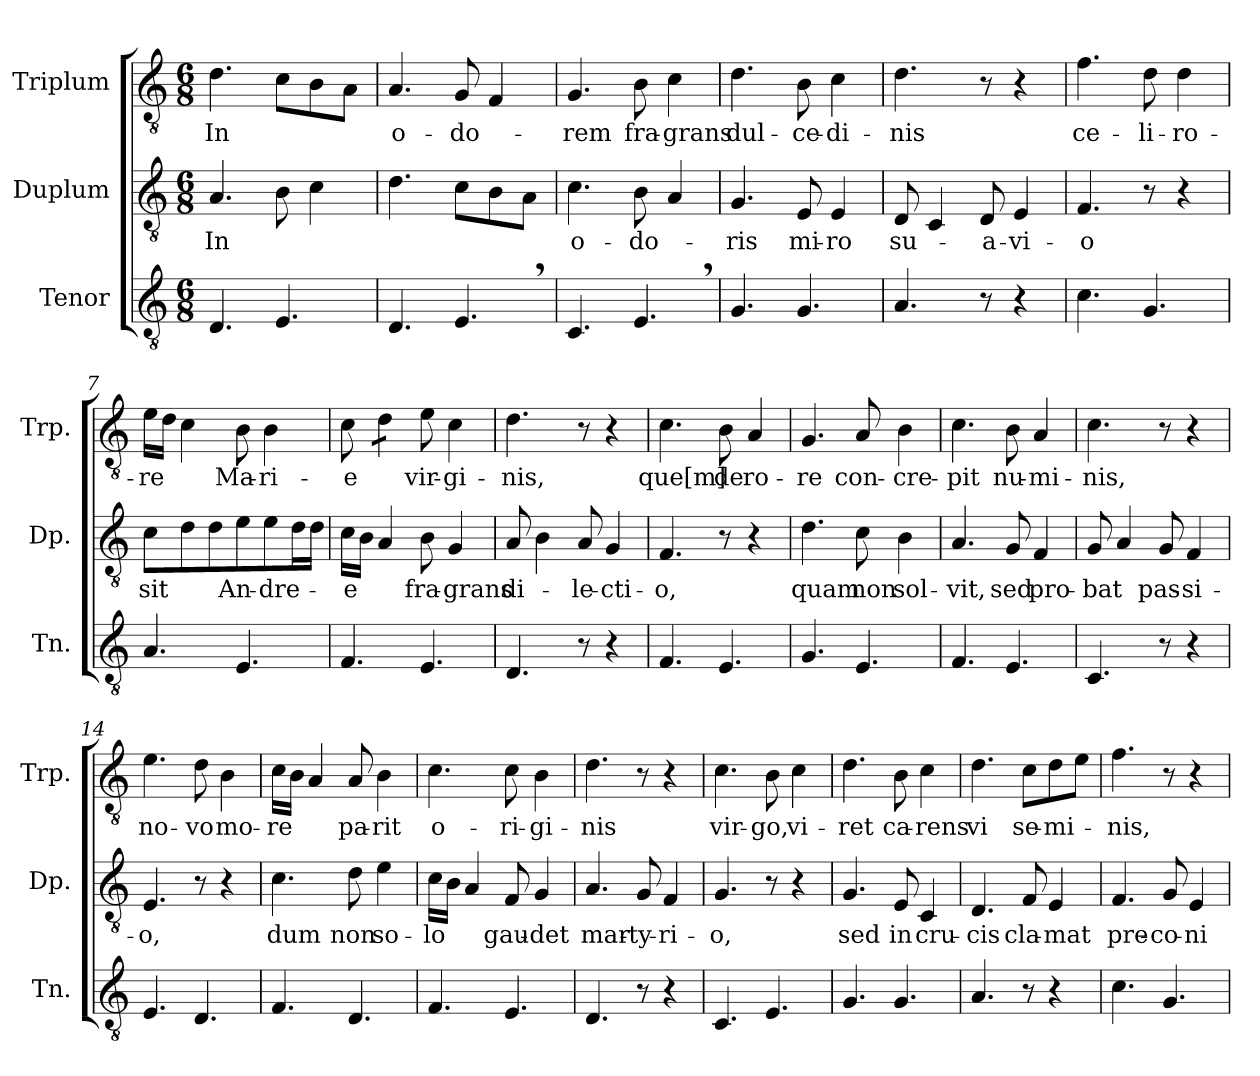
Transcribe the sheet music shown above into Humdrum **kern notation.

**kern	**kern	**text	**kern	**text
*part3	*part2	*part2	*part1	*part1
*staff3	*staff2	*staff2	*staff1	*staff1
*I"Tenor	*I"Duplum	*	*I"Triplum	*
*I'Tn.	*I'Dp.	*	*I'Trp.	*
*clefGv2	*clefGv2	*	*clefGv2	*
*k[]	*k[]	*	*k[]	*
*M6/8	*M6/8	*	*M6/8	*
=1	=1	=1	=1	=1
!	!	!LO:LY:b	!	!LO:LY:b
4.D/	4.A/	In	4.d\	In
4.E/	8B\	.	8c\L	.
.	4c\	.	8B\	.
.	.	.	8A\J	.
=2	=2	=2	=2	=2
!	!	!	!	!LO:LY:b
4.D/	4.d\	.	4.A/	o-
!	!	!	!	!LO:LY:b
4.E,/	8c\L	.	8G/	-do-
.	8B\	.	4F/	.
.	8A\J	.	.	.
=3	=3	=3	=3	=3
!	!	!LO:LY:b	!	!LO:LY:b
4.C/	4.c\	o-	4.G/	-rem
!	!	!LO:LY:b	!	!LO:LY:b
4.E,/	8B\	-do-	8B\	fra-
!	!	!	!	!LO:LY:b
.	4A/	.	4c\	-grans
=4	=4	=4	=4	=4
!	!	!LO:LY:b	!	!LO:LY:b
4.G/	4.G/	-ris	4.d\	dul-
!	!	!LO:LY:b	!	!LO:LY:b
4.G/	8E/	mi-	8B\	-ce-
!	!	!LO:LY:b	!	!LO:LY:b
.	4E/	-ro	4c\	-di-
=5	=5	=5	=5	=5
!	!	!LO:LY:b	!	!LO:LY:b
4.A/	8D/	su-	4.d\	-nis
.	4C/	.	.	.
!	!	!LO:LY:b	!	!
8r	8D/	-a-	8r	.
!	!	!LO:LY:b	!	!
4r	4E/	-vi-	4r	.
=6	=6	=6	=6	=6
!	!	!LO:LY:b	!	!LO:LY:b
4.c\	4.F/	-o	4.f\	ce-
!	!	!	!	!LO:LY:b
4.G/	8r	.	8d\	-li-
!	!	!	!	!LO:LY:b
.	4r	.	4d\	-ro-
=7	=7	=7	=7	=7
!	!	!LO:LY:b	!	!LO:LY:b
4.A/	8c\	sit	16e\LL	-re
.	.	.	16d\JJ	.
*	*tremolo	*	*	*
.	8d\L	.	4c\	.
.	8d\J	.	.	.
*	*Xtremolo	*	*	*
!	!	!LO:LY:b	!	!LO:LY:b
4.E/	8e\L	An-	8B\	Ma-
!	!	!LO:LY:b	!	!LO:LY:b
.	8e\	-dre-	4B\	-ri-
*	*tremolo	*	*	*
.	16d\	.	.	.
.	16d\JJ	.	.	.
*	*Xtremolo	*	*	*
!!LO:LB:g=z
=8	=8	=8	=8	=8
!	!	!LO:LY:b	!	!LO:LY:b
4.F/	16c\LL	-e	8c\	-e
.	16B\JJ	.	.	.
*	*	*	*tremolo	*
.	4A/	.	8d\L	.
.	.	.	8d\J	.
*	*	*	*Xtremolo	*
!	!	!LO:LY:b	!	!LO:LY:b
4.E/	8B\	fra-	8e\	vir-
!	!	!LO:LY:b	!	!LO:LY:b
.	4G/	-grans	4c\	-gi-
=9	=9	=9	=9	=9
!	!	!LO:LY:b	!	!LO:LY:b
4.D/	8A/	di-	4.d\	-nis,
.	4B\	.	.	.
!	!	!LO:LY:b	!	!
8r	8A/	-le-	8r	.
!	!	!LO:LY:b	!	!
4r	4G/	-cti-	4r	.
=10	=10	=10	=10	=10
!	!	!LO:LY:b	!	!LO:LY:b
4.F/	4.F/	-o,	4.c\	que[m]
!	!	!	!	!LO:LY:b
4.E/	8r	.	8B\	de
!	!	!	!	!LO:LY:b
.	4r	.	4A/	ro-
=11	=11	=11	=11	=11
!	!	!LO:LY:b	!	!LO:LY:b
4.G/	4.d\	quam	4.G/	-re
!	!	!LO:LY:b	!	!LO:LY:b
4.E/	8c\	non	8A/	con-
!	!	!LO:LY:b	!	!LO:LY:b
.	4B\	sol-	4B\	-cre-
=12	=12	=12	=12	=12
!	!	!LO:LY:b	!	!LO:LY:b
4.F/	4.A/	-vit,	4.c\	-pit
!	!	!LO:LY:b	!	!LO:LY:b
4.E/	8G/	sed	8B\	nu-
!	!	!LO:LY:b	!	!LO:LY:b
.	4F/	pro-	4A/	-mi-
=13	=13	=13	=13	=13
!	!	!LO:LY:b	!	!LO:LY:b
4.C/	8G/	-bat	4.c\	-nis,
.	4A/	.	.	.
!	!	!LO:LY:b	!	!
8r	8G/	pas-	8r	.
!	!	!LO:LY:b	!	!
4r	4F/	-si-	4r	.
=14	=14	=14	=14	=14
!	!	!LO:LY:b	!	!LO:LY:b
4.E/	4.E/	-o,	4.e\	no-
!	!	!	!	!LO:LY:b
4.D/	8r	.	8d\	-vo
!	!	!	!	!LO:LY:b
.	4r	.	4B\	mo-
!!LO:LB:g=z
=15	=15	=15	=15	=15
!	!	!LO:LY:b	!	!LO:LY:b
4.F/	4.c\	dum	16c\LL	-re
.	.	.	16B\JJ	.
.	.	.	4A/	.
!	!	!LO:LY:b	!	!LO:LY:b
4.D/	8d\	non	8A/	pa-
!	!	!LO:LY:b	!	!LO:LY:b
.	4e\	so-	4B\	-rit
=16	=16	=16	=16	=16
!	!	!LO:LY:b	!	!LO:LY:b
4.F/	16c\LL	-lo	4.c\	o-
.	16B\JJ	.	.	.
.	4A/	.	.	.
!	!	!LO:LY:b	!	!LO:LY:b
4.E/	8F/	gau-	8c\	-ri-
!	!	!LO:LY:b	!	!LO:LY:b
.	4G/	-det	4B\	-gi-
=17	=17	=17	=17	=17
!	!	!LO:LY:b	!	!LO:LY:b
4.D/	4.A/	mar-	4.d\	-nis
!	!	!LO:LY:b	!	!
8r	8G/	-ty-	8r	.
!	!	!LO:LY:b	!	!
4r	4F/	-ri-	4r	.
=18	=18	=18	=18	=18
!	!	!LO:LY:b	!	!LO:LY:b
4.C/	4.G/	-o,	4.c\	vir-
!	!	!	!	!LO:LY:b
4.E/	8r	.	8B\	-go,
!	!	!	!	!LO:LY:b
.	4r	.	4c\	vi-
=19	=19	=19	=19	=19
!	!	!LO:LY:b	!	!LO:LY:b
4.G/	4.G/	sed	4.d\	-ret
!	!	!LO:LY:b	!	!LO:LY:b
4.G/	8E/	in	8B\	ca-
!	!	!LO:LY:b	!	!LO:LY:b
.	4C/	cru-	4c\	-rens
=20	=20	=20	=20	=20
!	!	!LO:LY:b	!	!LO:LY:b
4.A/	4.D/	-cis	4.d\	vi
!	!	!LO:LY:b	!	!LO:LY:b
8r	8F/	cla-	8c\L	se-
!	!	!LO:LY:b	!	!LO:LY:b
4r	4E/	-mat	8d\	-mi-
.	.	.	8e\J	.
=21	=21	=21	=21	=21
!	!	!LO:LY:b	!	!LO:LY:b
4.c\	4.F/	pre-	4.f\	-nis,
!	!	!LO:LY:b	!	!
4.G/	8G/	-co-	8r	.
!	!	!LO:LY:b	!	!
.	4E/	-ni-	4r	.
=	=	=	=	=
*-	*-	*-	*-	*-
